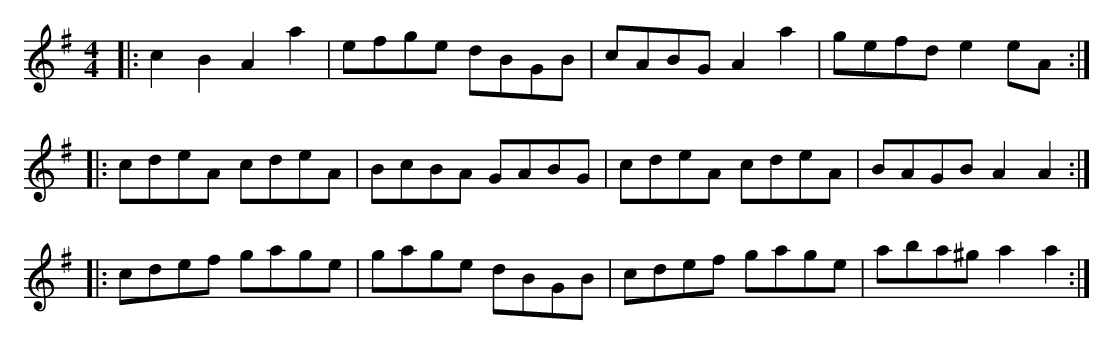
X:1
M:4/4
K:Ador
|: c2B2 A2a2 | efge dBGB | cABG A2a2 | gefd e2eA :|
|: cdeA cdeA | BcBA GABG | cdeA cdeA | BAGB A2A2 :|
|: cdef gage | gage dBGB | cdef gage | aba^g a2 a2 :|
